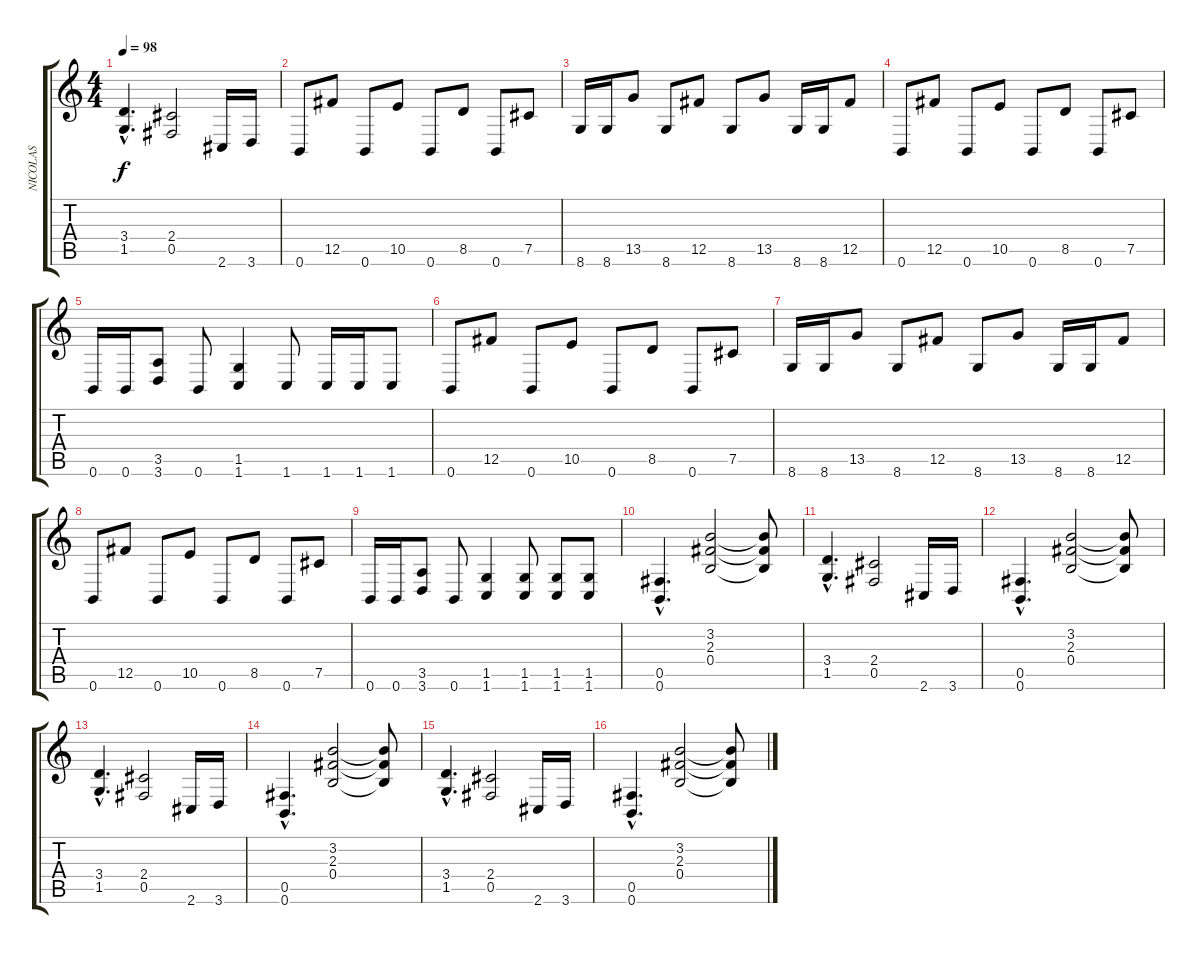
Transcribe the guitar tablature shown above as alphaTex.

\track ("NICOLAS" "NICOLAS") {instrument overdrivenguitar}
\staff {score tabs}
\tuning (Db4 Ab3 E3 B2 Gb2 B1) {hide}
\ts (4 4)
\tempo 98
\clef g2
\ks c
(3.4{hac} 1.5{hac}).4{d dy f} (2.4 0.5).2 2.6.16 3.6.16 |
0.6.8 12.5.8 0.6.8 10.5.8 0.6.8 8.5.8 0.6.8 7.5.8 |
8.6.16 8.6.16 13.5.8 8.6.8 12.5.8 8.6.8 13.5.8 8.6.16 8.6.16 12.5.8 |
0.6.8 12.5.8 0.6.8 10.5.8 0.6.8 8.5.8 0.6.8 7.5.8 |
0.6.16 0.6.16 (3.5 3.6).8 0.6.8 (1.5 1.6).4 1.6.8 1.6.16 1.6.16 1.6.8 |
0.6.8 12.5.8 0.6.8 10.5.8 0.6.8 8.5.8 0.6.8 7.5.8 |
8.6.16 8.6.16 13.5.8 8.6.8 12.5.8 8.6.8 13.5.8 8.6.16 8.6.16 12.5.8 |
0.6.8 12.5.8 0.6.8 10.5.8 0.6.8 8.5.8 0.6.8 7.5.8 |
0.6.16 0.6.16 (3.5 3.6).8 0.6.8 (1.5 1.6).4 (1.5 1.6).8 (1.5 1.6).8 (1.5 1.6).8 |
(0.5{hac} 0.6{hac}).4{d} (3.2 2.3 0.4).2 (3.2{t} 2.3{t} 0.4{t}).8 |
(3.4{hac} 1.5{hac}).4{d} (2.4 0.5).2 2.6.16 3.6.16 |
(0.5{hac} 0.6{hac}).4{d} (3.2 2.3 0.4).2 (3.2{t} 2.3{t} 0.4{t}).8 |
(3.4{hac} 1.5{hac}).4{d} (2.4 0.5).2 2.6.16 3.6.16 |
(0.5{hac} 0.6{hac}).4{d} (3.2 2.3 0.4).2 (3.2{t} 2.3{t} 0.4{t}).8 |
(3.4{hac} 1.5{hac}).4{d} (2.4 0.5).2 2.6.16 3.6.16 |
(0.5{hac} 0.6{hac}).4{d} (3.2 2.3 0.4).2 (3.2{t} 2.3{t} 0.4{t}).8
